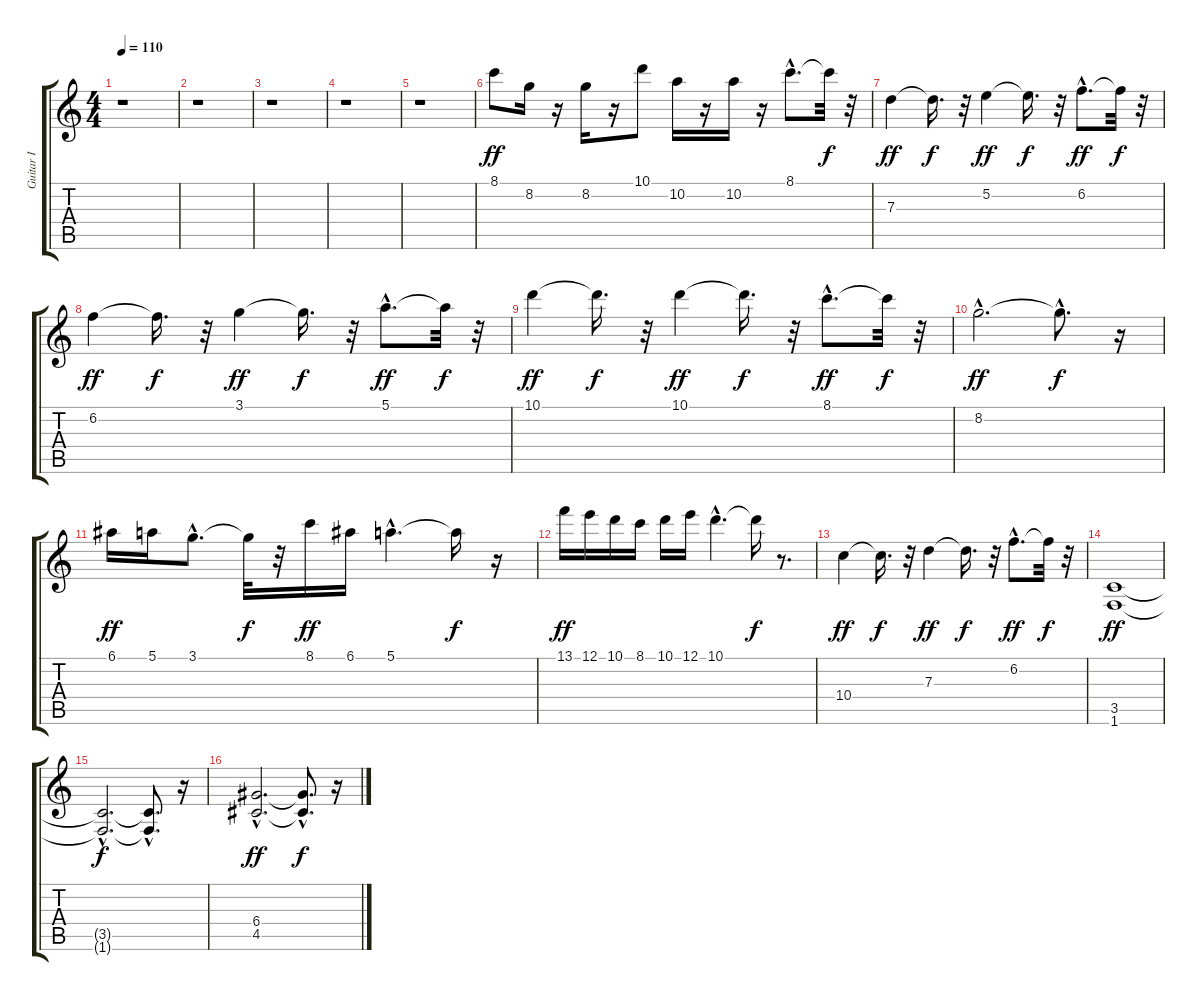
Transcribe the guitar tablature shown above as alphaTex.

\track ("Guitar I" "Guitar I") {instrument distortionguitar}
\staff {score tabs}
\tuning (E4 B3 G3 D3 A2 E2) {hide}
\ts (4 4)
\tempo 110
\clef g2
\ks c
r.1{dy f} |
r.1 |
r.1 |
r.1 |
r.1 |
8.1.8{dy ff balance 8} 8.2.16 r.16 8.2.16 r.16 10.1.8 10.2.16 r.16 10.2.16 r.16 8.1{hac}.8{d} 8.1{t}.32{dy f} r.32 |
7.3.4{dy ff} 7.3{t}.16{d dy f} r.32 5.2.4{dy ff} 5.2{t}.16{d dy f} r.32 6.2{hac}.8{d dy ff} 6.2{t}.32{dy f} r.32 |
6.2.4{dy ff} 6.2{t}.16{d dy f} r.32 3.1.4{dy ff} 3.1{t}.16{d dy f} r.32 5.1{hac}.8{d dy ff} 5.1{t}.32{dy f} r.32 |
10.1.4{dy ff} 10.1{t}.16{d dy f} r.32 10.1.4{dy ff} 10.1{t}.16{d dy f} r.32 8.1{hac}.8{d dy ff} 8.1{t}.32{dy f} r.32 |
8.2{hac}.2{d dy ff} 8.2{hac t}.8{d dy f} r.16 |
6.1.16{dy ff} 5.1.16 3.1{hac}.8{d} 3.1{t}.32{dy f} r.32 8.1.16{dy ff} 6.1.16 5.1{hac}.4{d} 5.1{t}.16{dy f} r.16 |
13.1.16{dy ff} 12.1.16 10.1.16 8.1.16 10.1.16 12.1.16 10.1{hac}.4{d} 10.1{t}.16{dy f} r.8{d} |
10.4.4{dy ff} 10.4{t}.16{d dy f} r.32 7.3.4{dy ff} 7.3{t}.16{d dy f} r.32 6.2{hac}.8{d dy ff} 6.2{t}.32{dy f} r.32 |
(3.5 1.6).1{dy ff} |
(3.5{hac t} 1.6{hac t}).2{d dy f} (3.5{hac t} 1.6{hac t}).8{d} r.16 |
(6.4{hac} 4.5{hac}).2{d dy ff} (6.4{hac t} 4.5{hac t}).8{d dy f} r.16
